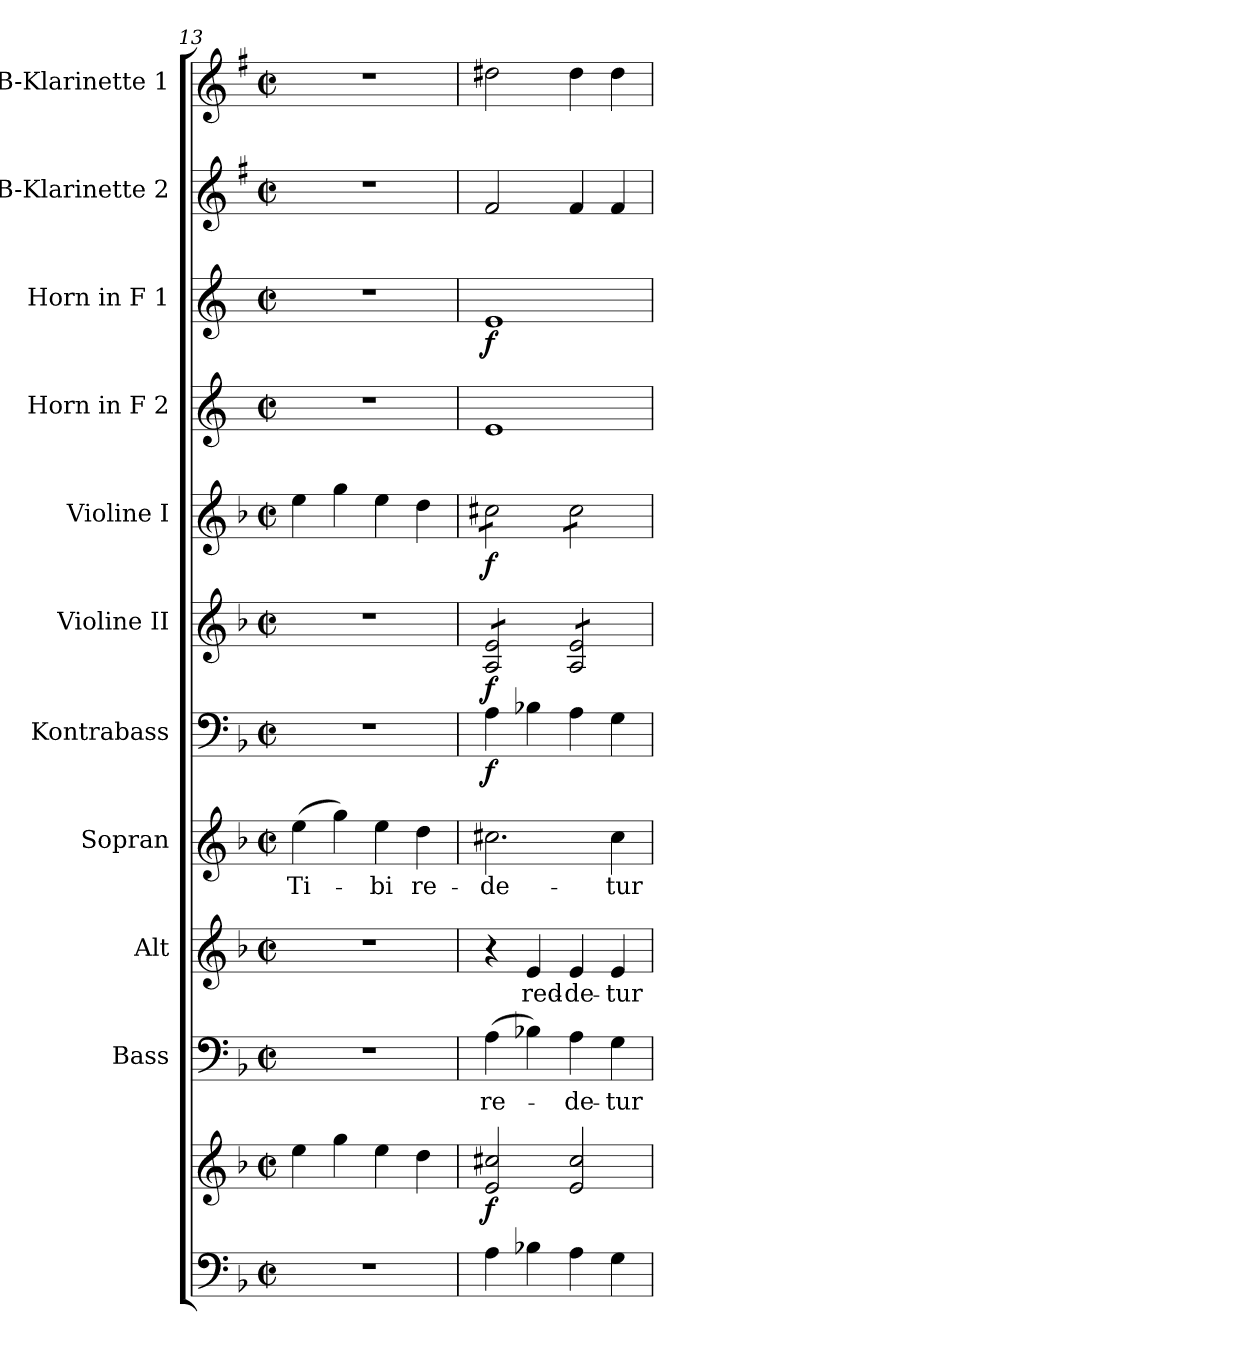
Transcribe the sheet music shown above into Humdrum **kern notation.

**kern	**kern	**dynam	**kern	**text	**kern	**text	**kern	**text	**kern	**dynam	**kern	**dynam	**kern	**dynam	**kern	**kern	**dynam	**kern	**kern
*part11	*part11	*part11	*part10	*part10	*part9	*part9	*part8	*part8	*part7	*part7	*part6	*part6	*part5	*part5	*part4	*part3	*part3	*part2	*part1
*staff12	*staff11	*staff11/12	*staff10	*staff10	*staff9	*staff9	*staff8	*staff8	*staff7	*staff7	*staff6	*staff6	*staff5	*staff5	*staff4	*staff3	*staff3	*staff2	*staff1
*	*	*	*I"Bass	*	*I"Alt	*	*I"Sopran	*	*I"Kontrabass	*	*I"Violine II	*	*I"Violine I	*	*I"Horn in F 2	*I"Horn in F 1	*	*I"B-Klarinette 2	*I"B-Klarinette 1
*	*	*	*I'B.	*	*I'A.	*	*I'S.	*	*I'Kb.	*	*I'Vl. II	*	*I'Vl. I	*	*	*	*	*I'B Kl. 2	*I'B Kl. 1
*clefF4	*clefG2	*	*clefF4	*	*clefG2	*	*clefG2	*	*clefF4	*	*clefG2	*	*clefG2	*	*clefG2	*clefG2	*	*clefG2	*clefG2
*	*	*	*	*	*	*	*	*	*ITrd7c12	*	*	*	*	*	*ITrd4c7	*ITrd4c7	*	*ITrd1c2	*ITrd1c2
*k[b-]	*k[b-]	*	*k[b-]	*	*k[b-]	*	*k[b-]	*	*k[b-]	*	*k[b-]	*	*k[b-]	*	*k[b-]	*k[b-]	*	*k[b-]	*k[b-]
*F:	*F:	*	*F:	*	*F:	*	*F:	*	*F:	*	*F:	*	*F:	*	*F:	*F:	*	*F:	*F:
*M2/2	*M2/2	*	*M2/2	*	*M2/2	*	*M2/2	*	*M2/2	*	*M2/2	*	*M2/2	*	*M2/2	*M2/2	*	*M2/2	*M2/2
*met(c|)	*met(c|)	*	*met(c|)	*	*met(c|)	*	*met(c|)	*	*met(c|)	*	*met(c|)	*	*met(c|)	*	*met(c|)	*met(c|)	*	*met(c|)	*met(c|)
=13	=13	=13	=13	=13	=13	=13	=13	=13	=13	=13	=13	=13	=13	=13	=13	=13	=13	=13	=13
!	!	!	!	!	!	!	!	!LO:LY:b	!	!	!	!	!	!	!	!	!	!	!
1r	4ee\	.	1r	.	1r	.	(>4ee\	Ti-	1r	.	1r	.	4ee\	.	1r	1r	.	1r	1r
.	4gg\	.	.	.	.	.	4gg\)	.	.	.	.	.	4gg\	.	.	.	.	.	.
!	!	!	!	!	!	!	!	!LO:LY:b	!	!	!	!	!	!	!	!	!	!	!
.	4ee\	.	.	.	.	.	4ee\	-bi	.	.	.	.	4ee\	.	.	.	.	.	.
!	!	!	!	!	!	!	!	!LO:LY:b	!	!	!	!	!	!	!	!	!	!	!
.	4dd\	.	.	.	.	.	4dd\	re-	.	.	.	.	4dd\	.	.	.	.	.	.
!!LO:PB:g=z
=14	=14	=14	=14	=14	=14	=14	=14	=14	=14	=14	=14	=14	=14	=14	=14	=14	=14	=14	=14
!	!	!LO:DY:b	!	!LO:LY:b	!	!	!	!LO:LY:b	!	!LO:DY:b	!	!LO:DY:b	!	!LO:DY:b	!	!	!LO:DY:b	!	!
*	*	*	*	*	*	*	*	*	*	*	*tremolo	*	*	*	*	*	*	*	*
*	*	*	*	*	*	*	*	*	*	*	*	*	*tremolo	*	*	*	*	*	*
4A\	2e/ 2cc#X/	f	(>4A\	re-	4r	.	2.cc#X\	-de-	4AA\	f	8A/ 8e/L	f	8cc#X\L	f	1A	1A	f	2e/	2cc#X\
.	.	.	.	.	.	.	.	.	.	.	8A/ 8e/	.	8cc#X\	.	.	.	.	.	.
!	!	!	!	!	!	!LO:LY:b	!	!	!	!	!	!	!	!	!	!	!	!	!
4B-X\	.	.	4B-X\)	.	4e/	red-	.	.	4BB-X\	.	8A/ 8e/	.	8cc#X\	.	.	.	.	.	.
.	.	.	.	.	.	.	.	.	.	.	8A/ 8e/J	.	8cc#X\J	.	.	.	.	.	.
!	!	!	!	!LO:LY:b	!	!LO:LY:b	!	!	!	!	!	!	!	!	!	!	!	!	!
4A\	2e/ 2cc#/	.	4A\	-de-	4e/	-de-	.	.	4AA\	.	8A/ 8e/L	.	8cc#\L	.	.	.	.	4e/	4cc#\
.	.	.	.	.	.	.	.	.	.	.	8A/ 8e/	.	8cc#\	.	.	.	.	.	.
!	!	!	!	!LO:LY:b	!	!LO:LY:b	!	!LO:LY:b	!	!	!	!	!	!	!	!	!	!	!
4G\	.	.	4G\	-tur	4e/	-tur	4cc#\	-tur	4GG\	.	8A/ 8e/	.	8cc#\	.	.	.	.	4e/	4cc#\
.	.	.	.	.	.	.	.	.	.	.	8A/ 8e/J	.	8cc#\J	.	.	.	.	.	.
*	*	*	*	*	*	*	*	*	*	*	*	*	*Xtremolo	*	*	*	*	*	*
*	*	*	*	*	*	*	*	*	*	*	*Xtremolo	*	*	*	*	*	*	*	*
=	=	=	=	=	=	=	=	=	=	=	=	=	=	=	=	=	=	=	=
*-	*-	*-	*-	*-	*-	*-	*-	*-	*-	*-	*-	*-	*-	*-	*-	*-	*-	*-	*-
